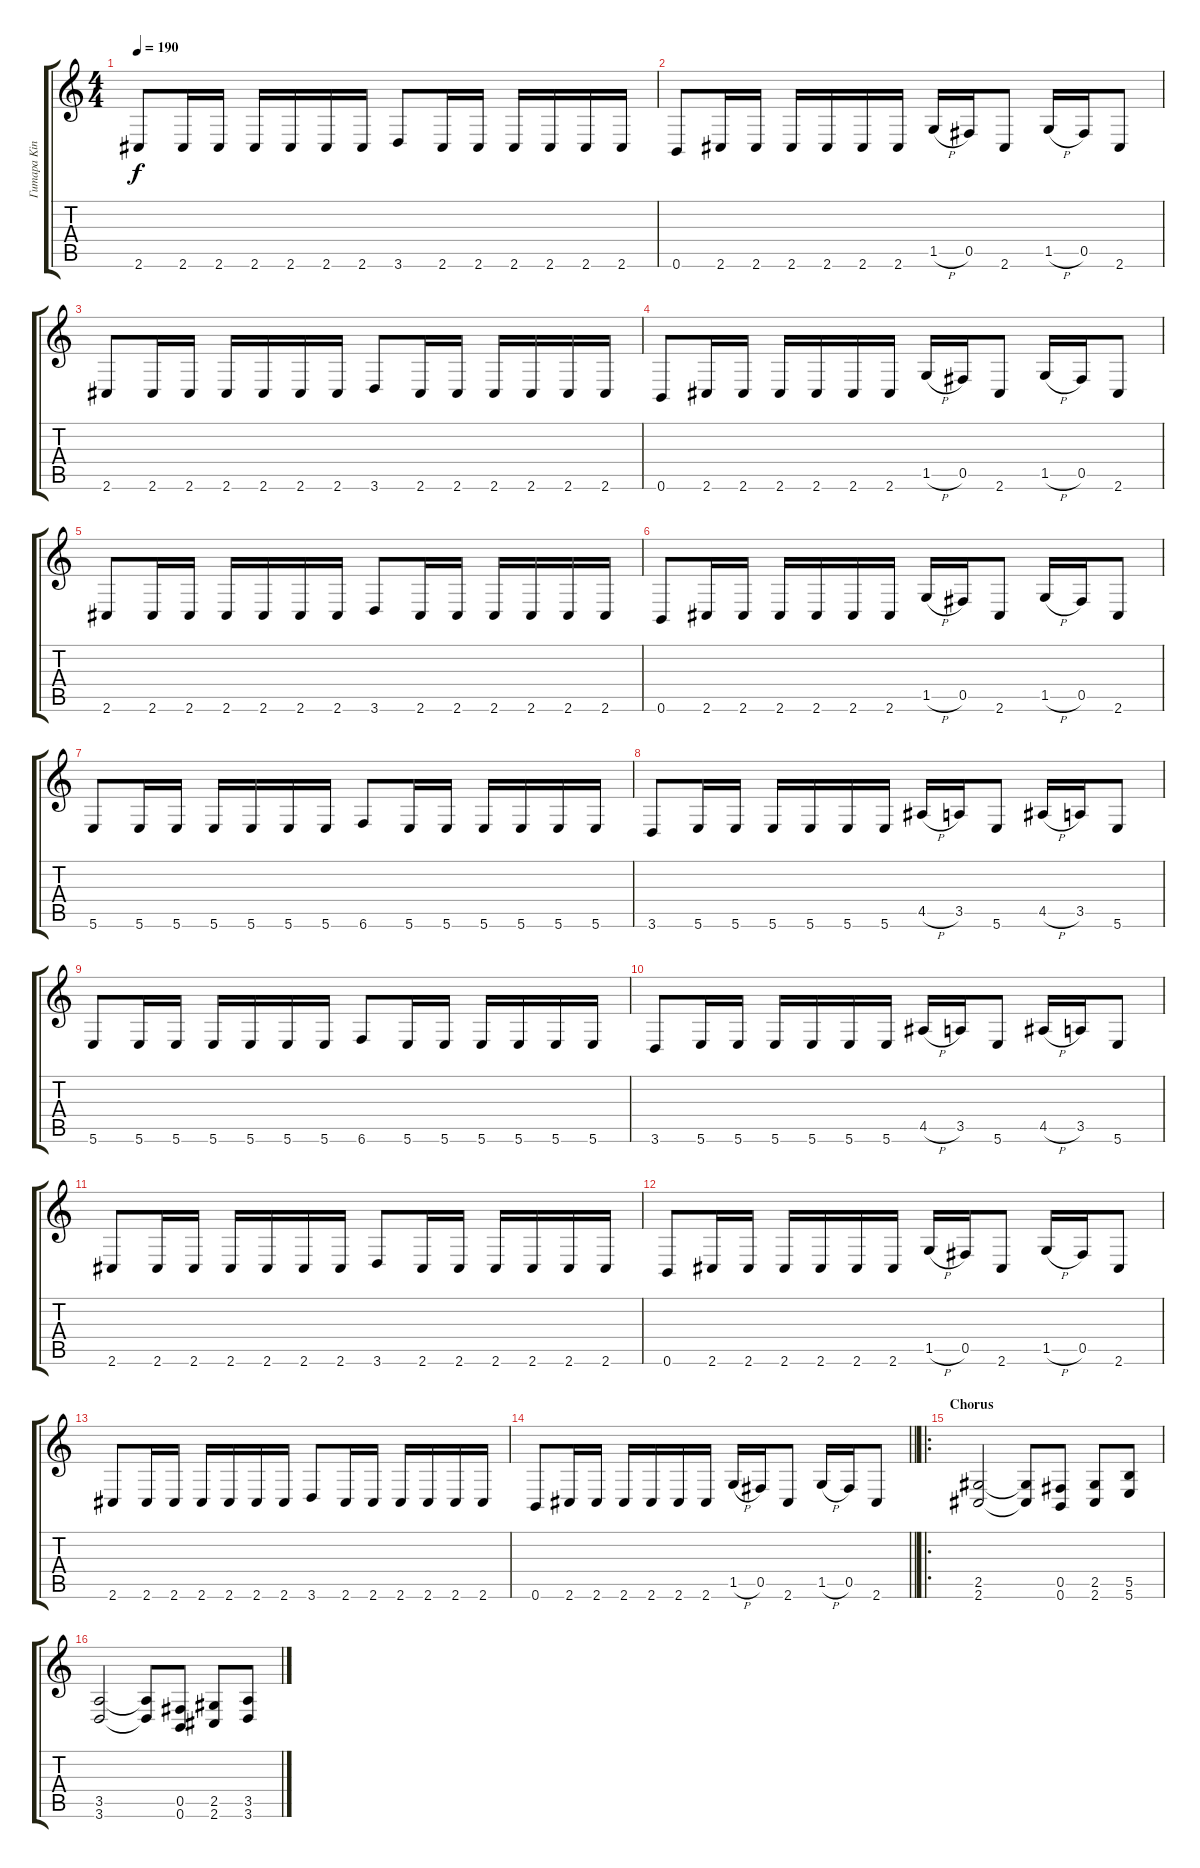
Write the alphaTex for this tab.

\track ("Гитара King" "Гитара Kin") {instrument distortionguitar}
\staff {score tabs}
\tuning (Db4 Ab3 E3 B2 Gb2 B1) {hide}
\ts (4 4)
\tempo 190
\clef g2
\ks c
2.6.8{dy f} 2.6.16 2.6.16 2.6.16 2.6.16 2.6.16 2.6.16 3.6.8 2.6.16 2.6.16 2.6.16 2.6.16 2.6.16 2.6.16 |
0.6.8 2.6.16 2.6.16 2.6.16 2.6.16 2.6.16 2.6.16 1.5{h}.16 0.5.16 2.6.8 1.5{h}.16 0.5.16 2.6.8 |
2.6.8 2.6.16 2.6.16 2.6.16 2.6.16 2.6.16 2.6.16 3.6.8 2.6.16 2.6.16 2.6.16 2.6.16 2.6.16 2.6.16 |
0.6.8 2.6.16 2.6.16 2.6.16 2.6.16 2.6.16 2.6.16 1.5{h}.16 0.5.16 2.6.8 1.5{h}.16 0.5.16 2.6.8 |
2.6.8 2.6.16 2.6.16 2.6.16 2.6.16 2.6.16 2.6.16 3.6.8 2.6.16 2.6.16 2.6.16 2.6.16 2.6.16 2.6.16 |
0.6.8 2.6.16 2.6.16 2.6.16 2.6.16 2.6.16 2.6.16 1.5{h}.16 0.5.16 2.6.8 1.5{h}.16 0.5.16 2.6.8 |
5.6.8 5.6.16 5.6.16 5.6.16 5.6.16 5.6.16 5.6.16 6.6.8 5.6.16 5.6.16 5.6.16 5.6.16 5.6.16 5.6.16 |
3.6.8 5.6.16 5.6.16 5.6.16 5.6.16 5.6.16 5.6.16 4.5{h}.16 3.5.16 5.6.8 4.5{h}.16 3.5.16 5.6.8 |
5.6.8 5.6.16 5.6.16 5.6.16 5.6.16 5.6.16 5.6.16 6.6.8 5.6.16 5.6.16 5.6.16 5.6.16 5.6.16 5.6.16 |
3.6.8 5.6.16 5.6.16 5.6.16 5.6.16 5.6.16 5.6.16 4.5{h}.16 3.5.16 5.6.8 4.5{h}.16 3.5.16 5.6.8 |
2.6.8 2.6.16 2.6.16 2.6.16 2.6.16 2.6.16 2.6.16 3.6.8 2.6.16 2.6.16 2.6.16 2.6.16 2.6.16 2.6.16 |
0.6.8 2.6.16 2.6.16 2.6.16 2.6.16 2.6.16 2.6.16 1.5{h}.16 0.5.16 2.6.8 1.5{h}.16 0.5.16 2.6.8 |
2.6.8 2.6.16 2.6.16 2.6.16 2.6.16 2.6.16 2.6.16 3.6.8 2.6.16 2.6.16 2.6.16 2.6.16 2.6.16 2.6.16 |
\barLineRight lightlight
0.6.8 2.6.16 2.6.16 2.6.16 2.6.16 2.6.16 2.6.16 1.5{h}.16 0.5.16 2.6.8 1.5{h}.16 0.5.16 2.6.8 |
\ro
\section ("" "Chorus")
(2.5 2.6).2 (2.5{t} 2.6{t}).8 (0.5 0.6).8 (2.5 2.6).8 (5.5 5.6).8 |
(3.5 3.6).2 (3.5{t} 3.6{t}).8 (0.5 0.6).8 (2.5 2.6).8 (3.5 3.6).8
